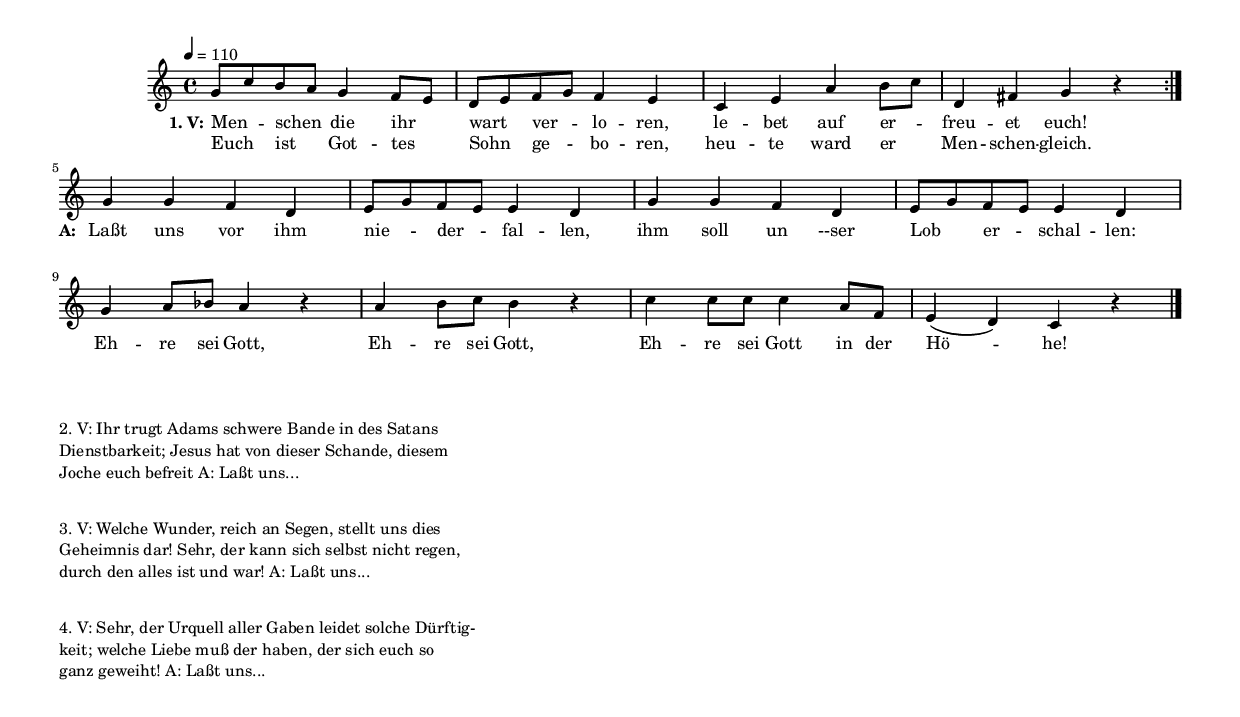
\version "2.24.3"
\include "global.ly"
\paper {
  system-system-spacing =
    #'((basic-distance . 15) 
       (minimum-distance . 10)
       (padding . 2)
       (stretchability . 60)) % defaults: 12, 8, 1, 60
}

KeyandTime = {
  \time 4/4
  %Tonart
  \key c \major
  \tempo 4 = 110
}

Melodie = \relative c'' { \set Staff.midiInstrument = #"choir aahs"
  \repeat volta 2 { g8 c h a g4 f8 e d e f g f4 e c e a h8 c d,4 fis g r4 } \break
  g g f d e8 g f e e4 d g g f d e8 g f e e4 d \break
  g a8 b a4 r4 a h8 c h4 r4 c c8 c c4 a8 f e4( d) c r4
  \bar "|."
}

ersteStrophe = \lyricmode {
  \set stanza = "1. V:"
  Men _ -- schen _ die ihr _ wart _ ver _ -- lo -- ren, le -- bet auf er _ -- freu -- et euch!
  
  \set stanza = "A: "
  Laßt uns vor ihm nie _ -- der _ -- fal -- len, ihm soll un --ser Lob _ er _ -- schal -- len:
  Eh -- re sei Gott, Eh -- re sei Gott, Eh -- re sei Gott in der Hö -- he!
}

ersteStropheWiederholung = \lyricmode {
  Euch _ ist _ Got -- tes _ Sohn _ ge _ -- bo -- ren, heu -- te ward er _ Men -- schen -- gleich.
}

zweiteStrophe = "2. V: Ihr trugt Adams schwere Bande in des Satans

Dienstbarkeit; Jesus hat von dieser Schande, diesem

Joche euch befreit A: Laßt uns..."

dritteStrophe = "3. V: Welche Wunder, reich an Segen, stellt uns dies

Geheimnis dar! Sehr, der kann sich selbst nicht regen,

durch den alles ist und war! A: Laßt uns..."

vierteStrophe = "4. V: Sehr, der Urquell aller Gaben leidet solche Dürftig-

keit; welche Liebe muß der haben, der sich euch so

ganz geweiht! A: Laßt uns..."

\bookpart {
  \score {
    \new ChoirStaff = "firstStaff"
    <<
      \new Voice = "Melodie" {
        \KeyandTime
        \Melodie
        \addlyrics { \ersteStrophe }
        \addlyrics { \ersteStropheWiederholung }
      }
    >>
    \layout{}
    \midi {}
  }
  \markup { 
    \column {
    \vspace #2
    \wordwrap-string \zweiteStrophe 
    \vspace #2
    \wordwrap-string \dritteStrophe 
    \vspace #2
    \wordwrap-string \vierteStrophe 
    }
  }

}  